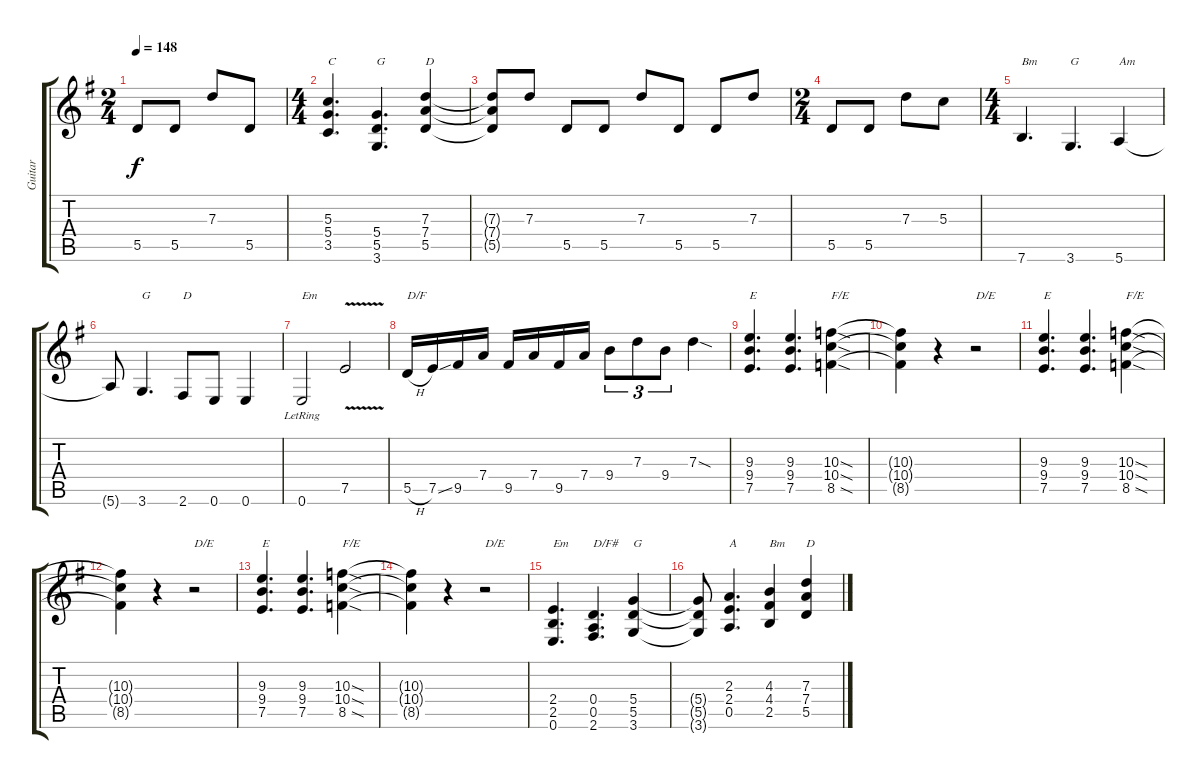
\track ("Guitar" "Guitar") {instrument overdrivenguitar}
\staff {score tabs}
\tuning (E4 B3 G3 D3 A2 E2) {hide}
\ts (2 4)
\tempo 148
\clef g2
\ks eminor
5.5.8{dy f} 5.5.8 7.3.8 5.5.8 |
\ts (4 4)
(5.3 5.4 3.5).4{d txt "C"} (5.4 5.5 3.6).4{d txt "G"} (7.3 7.4 5.5).4{txt "D"} |
(7.3{t} 7.4{t} 5.5{t}).8 7.3.8 5.5.8 5.5.8 7.3.8 5.5.8 5.5.8 7.3.8 |
\ts (2 4)
5.5.8 5.5.8 7.3.8 5.3.8 |
\ts (4 4)
7.6.4{d txt "Bm"} 3.6.4{d txt "G"} 5.6.4{txt "Am"} |
5.6{t}.8 3.6.4{d txt "G"} 2.6.8{txt "D"} 0.6.8 0.6.4 |
0.6{lr}.2{txt "Em"} 7.5{v}.2{volume 15} |
5.5{h}.16{txt "D/F"} 7.5{ss}.16 9.5.16 7.4.16 9.5.16 7.4.16 9.5.16 7.4.16 9.4.8{tu (3 2)} 7.3.8{tu (3 2)} 9.4.8{tu (3 2)} 7.3{sod}.4 |
(9.3 9.4 7.5).4{d txt "E" volume 13} (9.3 9.4 7.5).4{d} (10.3{sod} 10.4{sod} 8.5{sod}).4{txt "F/E"} |
(10.3{t} 10.4{t} 8.5{t}).4 r.4 r.2{txt "D/E"} |
(9.3 9.4 7.5).4{d txt "E"} (9.3 9.4 7.5).4{d} (10.3{sod} 10.4{sod} 8.5{sod}).4{txt "F/E"} |
(10.3{t} 10.4{t} 8.5{t}).4 r.4 r.2{txt "D/E"} |
(9.3 9.4 7.5).4{d txt "E"} (9.3 9.4 7.5).4{d} (10.3{sod} 10.4{sod} 8.5{sod}).4{txt "F/E"} |
(10.3{t} 10.4{t} 8.5{t}).4 r.4 r.2{txt "D/E"} |
(2.4 2.5 0.6).4{d txt "Em"} (0.4 0.5 2.6).4{d txt "D/F#"} (5.4 5.5 3.6).4{txt "G"} |
(5.4{t} 5.5{t} 3.6{t}).8 (2.3 2.4 0.5).4{d txt "A"} (4.3 4.4 2.5).4{txt "Bm"} (7.3 7.4 5.5).4{txt "D"}
